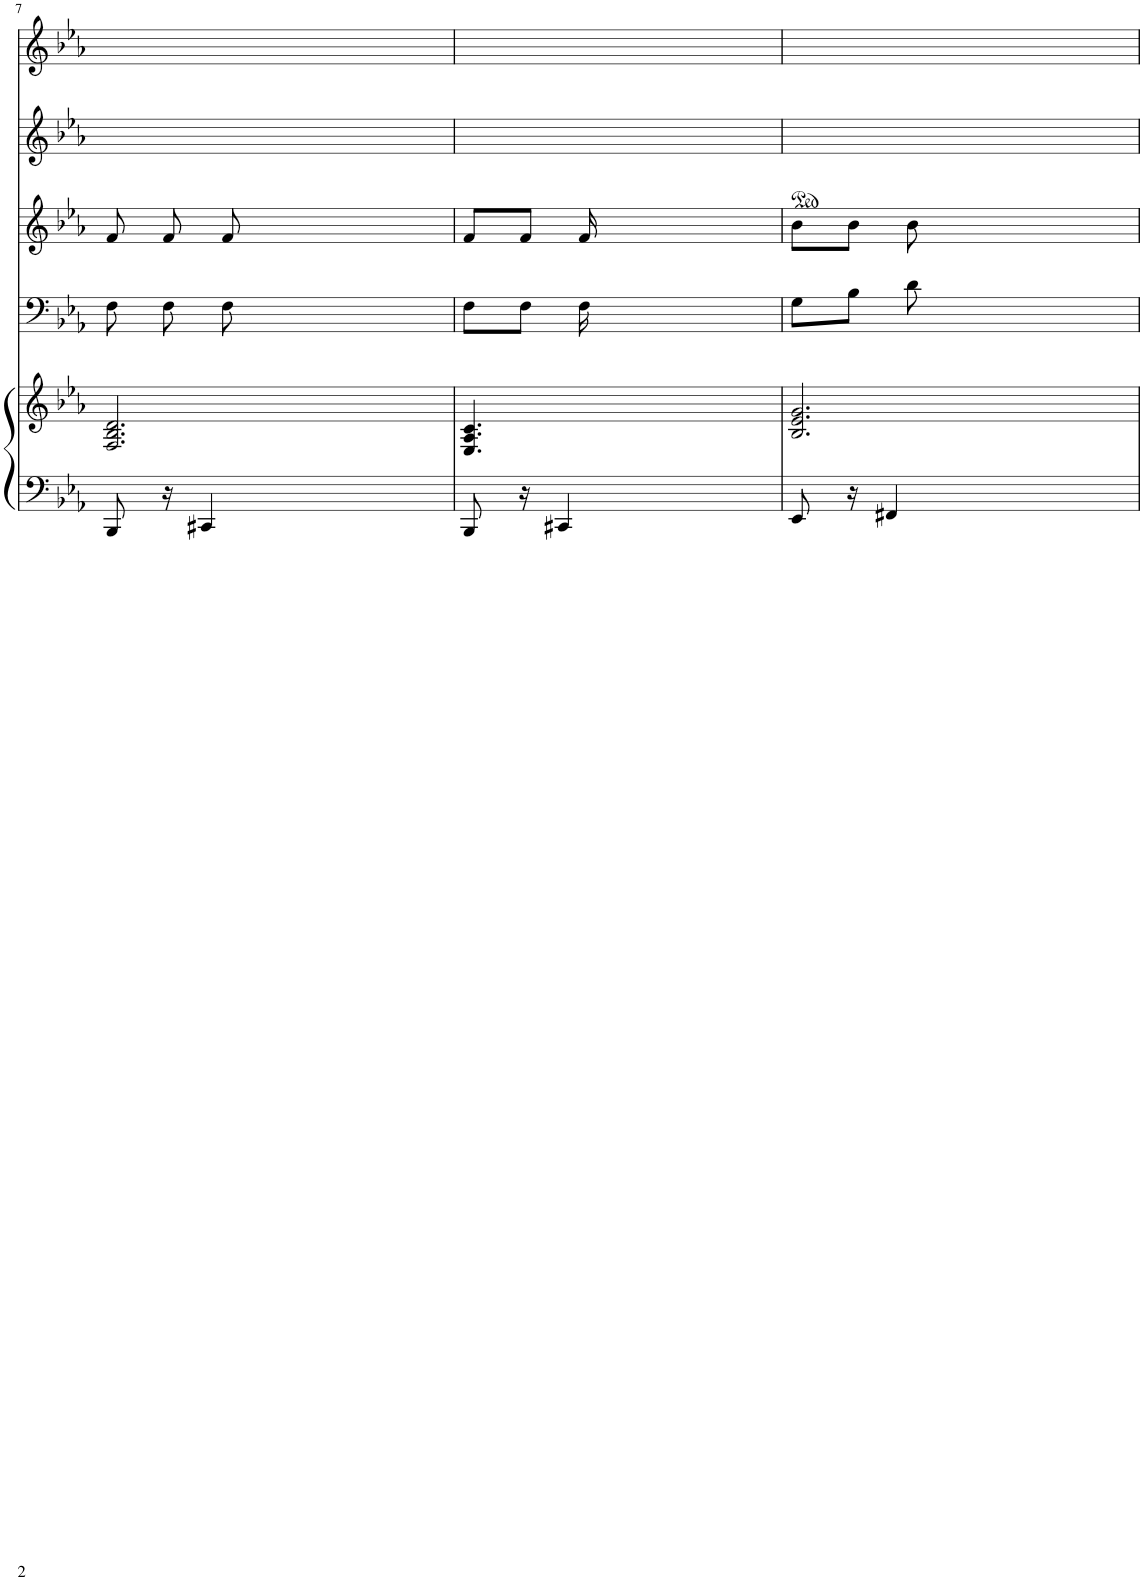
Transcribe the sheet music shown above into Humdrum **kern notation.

**kern	**kern	**kern	**kern	**kern	**kern
*part5	*part5	*part4	*part3	*part2	*part1
*staff6	*staff5	*staff4	*staff3	*staff2	*staff1
*I"Piano	*	*I"Voice	*I"Voice	*I"Voice	*I"Voice
*I'Pno	*	*I'V	*I'V	*I'V	*I'V
!!LO:PB:g=z
*clefF4	*clefG2	*clefF4	*clefG2	*clefG2	*clefG2
*k[b-e-a-]	*k[b-e-a-]	*k[b-e-a-]	*k[b-e-a-]	*k[b-e-a-]	*k[b-e-a-]
*M4/4	*M4/4	*M4/4	*M4/4	*M4/4	*M4/4
=7	=7	=7	=7	=7	=7
8BBB-/	2.F/ 2.B-/ 2.d/	8F\	8f/	1ryy	1ryy
16r	.	8F\	8f/	.	.
4CC#X/	.	.	.	.	.
.	.	8F\	8f/	.	.
.	.	2ryy	2ryy	.	.
2ryy	.	.	.	.	.
.	4ryy	.	.	.	.
.	.	8ryy	8ryy	.	.
16ryy	.	.	.	.	.
=8	=8	=8	=8	=8	=8
8BBB-/	4.E-/ 4.A-/ 4.c/	8F\L	8f/L	1ryy	1ryy
16r	.	8F\J	8f/J	.	.
4CC#X/	.	.	.	.	.
.	.	16F\	16f/	.	.
.	.	2ryy	2ryy	.	.
.	2ryy	.	.	.	.
2ryy	.	.	.	.	.
.	.	8.ryy	8.ryy	.	.
.	8ryy	.	.	.	.
16ryy	.	.	.	.	.
=9	=9	=9	=9	=9	=9
8EE-/	2.B-/ 2.e-/ 2.g/	8G\L	8b-\L	1ryy	1ryy
16r	.	8B-\J	8b-\J	.	.
4FF#X/	.	.	.	.	.
.	.	8d\	8b-\	.	.
.	.	2ryy	2ryy	.	.
2ryy	.	.	.	.	.
.	4ryy	.	.	.	.
.	.	8ryy	8ryy	.	.
16ryy	.	.	.	.	.
=	=	=	=	=	=
*-	*-	*-	*-	*-	*-
